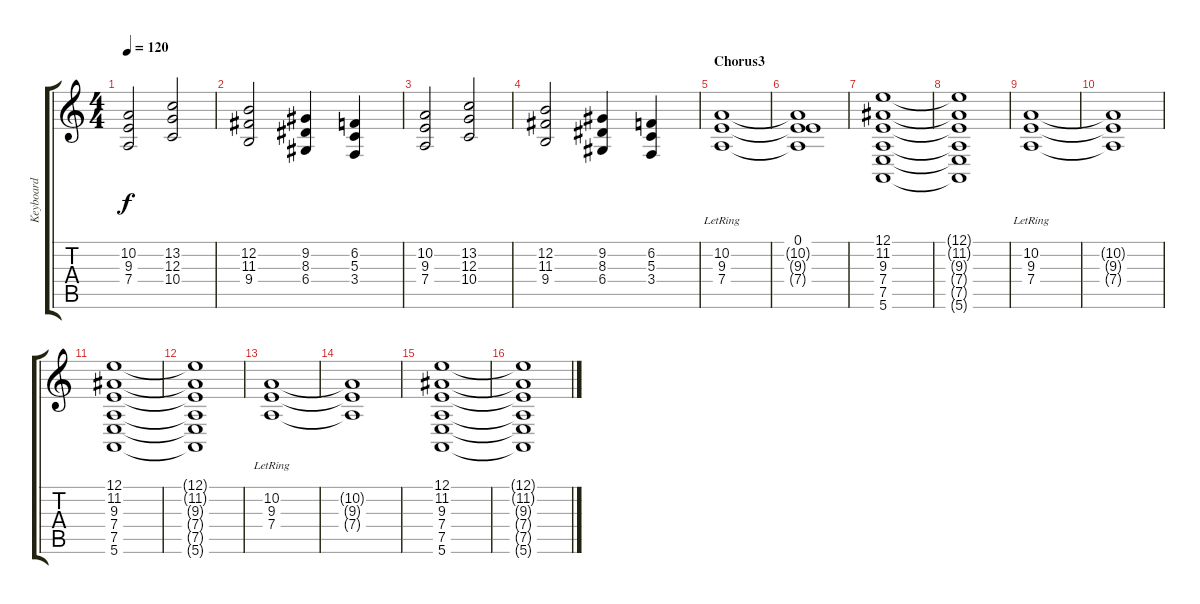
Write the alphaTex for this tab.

\track ("Keyboard" "Keyboard") {instrument stringensemble1}
\staff {score tabs}
\tuning (E4 B3 G3 D3 A2 E2) {hide}
\ts (4 4)
\tempo 120
\clef g2
\ks c
(10.2 9.3 7.4).2{dy f} (13.2 12.3 10.4).2 |
(12.2 11.3 9.4).2 (9.2 8.3 6.4).4 (6.2 5.3 3.4).4 |
(10.2 9.3 7.4).2 (13.2 12.3 10.4).2 |
(12.2 11.3 9.4).2 (9.2 8.3 6.4).4 (6.2 5.3 3.4).4 |
\section ("" "Chorus3")
(10.2{lr} 9.3{lr} 7.4{lr}).1 |
(0.1 10.2{t} 9.3{t} 7.4{t}).1 |
(12.1 11.2 9.3 7.4 7.5 5.6).1 |
(12.1{t} 11.2{t} 9.3{t} 7.4{t} 7.5{t} 5.6{t}).1 |
(10.2{lr} 9.3{lr} 7.4{lr}).1 |
(10.2{t} 9.3{t} 7.4{t}).1 |
(12.1 11.2 9.3 7.4 7.5 5.6).1 |
(12.1{t} 11.2{t} 9.3{t} 7.4{t} 7.5{t} 5.6{t}).1 |
(10.2{lr} 9.3{lr} 7.4{lr}).1 |
(10.2{t} 9.3{t} 7.4{t}).1 |
(12.1 11.2 9.3 7.4 7.5 5.6).1 |
(12.1{t} 11.2{t} 9.3{t} 7.4{t} 7.5{t} 5.6{t}).1
